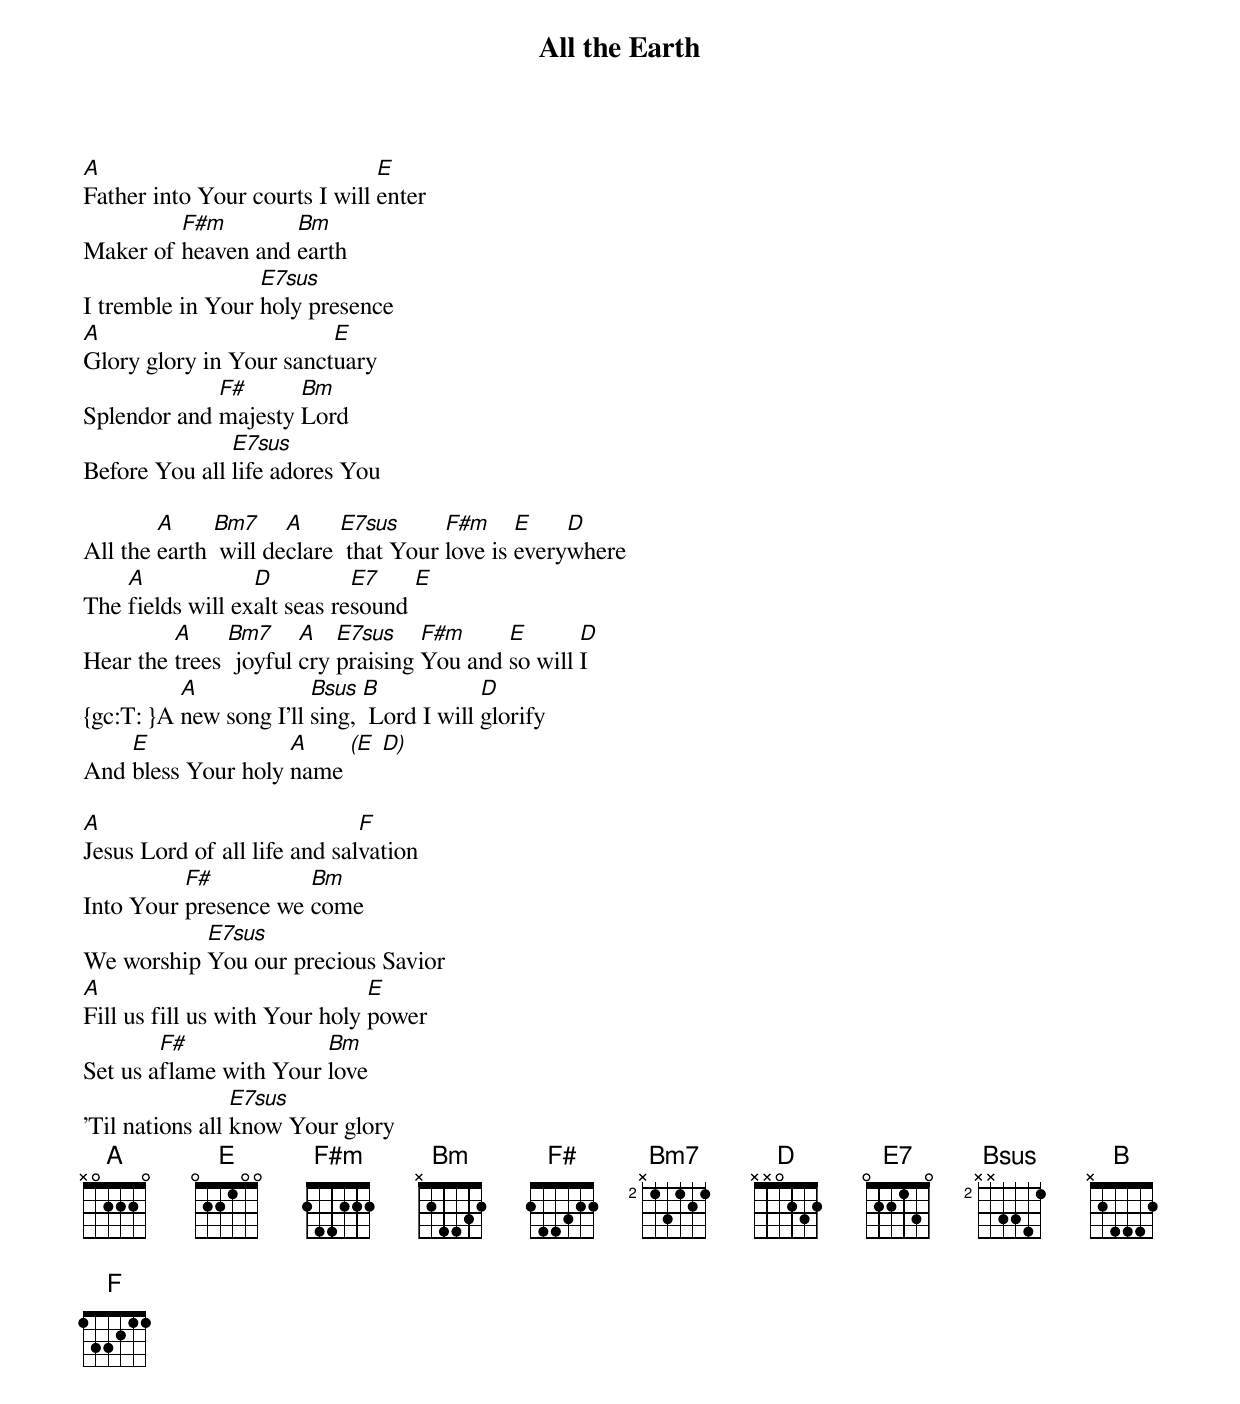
{title: All the Earth}
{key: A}
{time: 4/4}
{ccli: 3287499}
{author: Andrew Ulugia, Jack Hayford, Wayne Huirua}
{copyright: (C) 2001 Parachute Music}

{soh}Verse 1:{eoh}
[A]Father into Your courts I will [E]enter
Maker of [F#m]heaven and [Bm]earth
I tremble in Your [E7sus]holy presence
[A]Glory glory in Your sanct[E]uary
Splendor and [F#]majesty [Bm]Lord
Before You all [E7sus]life adores You

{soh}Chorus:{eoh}
All the [A]earth [Bm7] will de[A]clare [E7sus] that Your [F#m]love is [E]every[D]where
The [A]fields will ex[D]alt seas re[E7]sound [E]
Hear the [A]trees [Bm7] joyful [A]cry [E7sus]praising [F#m]You and [E]so will [D]I
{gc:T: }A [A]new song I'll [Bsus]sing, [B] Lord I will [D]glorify
And [E]bless Your holy [A]name [(E  D)]

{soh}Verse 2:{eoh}
[A]Jesus Lord of all life and sal[F]vation
Into Your [F#]presence we [Bm]come
We worship [E7sus]You our precious Savior
[A]Fill us fill us with Your holy [E]power
Set us a[F#]flame with Your [Bm]love
'Til nations all [E7sus]know Your glory
